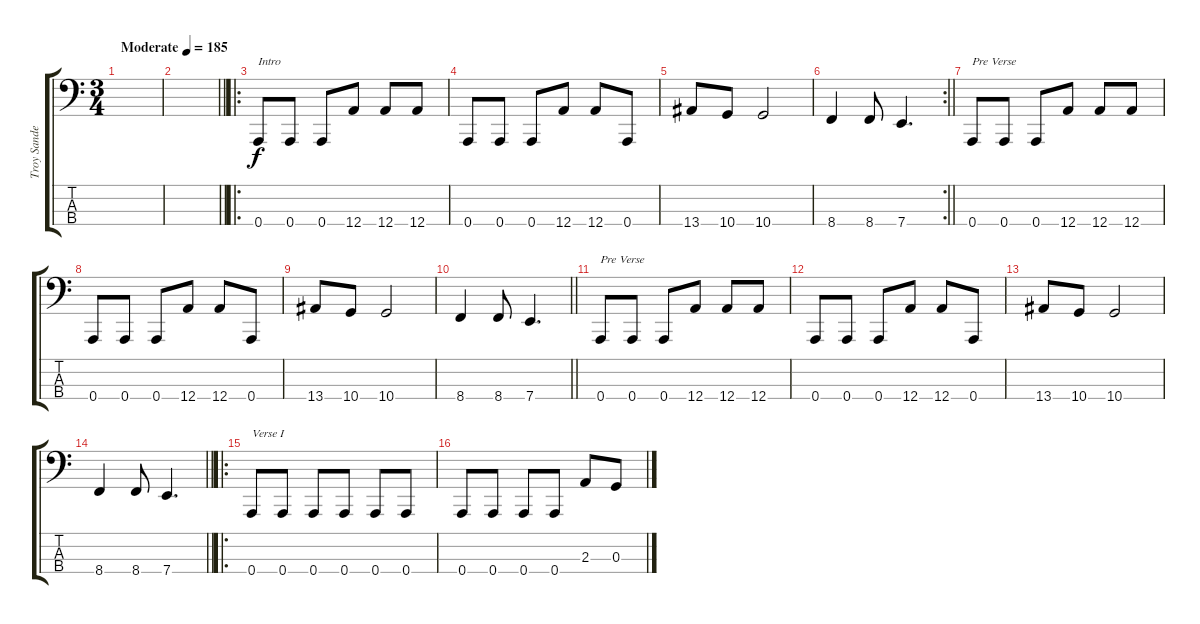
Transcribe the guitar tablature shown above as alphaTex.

\track ("Troy Sanders" "Troy Sande") {instrument electricbassfinger}
\staff {score tabs}
\tuning (F2 C2 G1 A0) {hide}
\ts (3 4)
\tempo (185 "Moderate")
\clef f4
\ks c
|
\barLineRight lightlight
|
\ro
0.4.8{txt "Intro"} 0.4.8 0.4.8 12.4.8 12.4.8 12.4.8 |
0.4.8 0.4.8 0.4.8 12.4.8 12.4.8 0.4.8 |
13.4.8 10.4.8 10.4.2 |
\rc 2
\barLineRight lightlight
8.4.4 8.4.8 7.4.4{d} |
0.4.8{txt "Pre Verse"} 0.4.8 0.4.8 12.4.8 12.4.8 12.4.8 |
0.4.8 0.4.8 0.4.8 12.4.8 12.4.8 0.4.8 |
13.4.8 10.4.8 10.4.2 |
\barLineRight lightlight
8.4.4 8.4.8 7.4.4{d} |
0.4.8{txt "Pre Verse"} 0.4.8 0.4.8 12.4.8 12.4.8 12.4.8 |
0.4.8 0.4.8 0.4.8 12.4.8 12.4.8 0.4.8 |
13.4.8 10.4.8 10.4.2 |
\barLineRight lightlight
8.4.4 8.4.8 7.4.4{d} |
\ro
0.4.8{txt "Verse I"} 0.4.8 0.4.8 0.4.8 0.4.8 0.4.8 |
0.4.8 0.4.8 0.4.8 0.4.8 2.3.8 0.3.8
